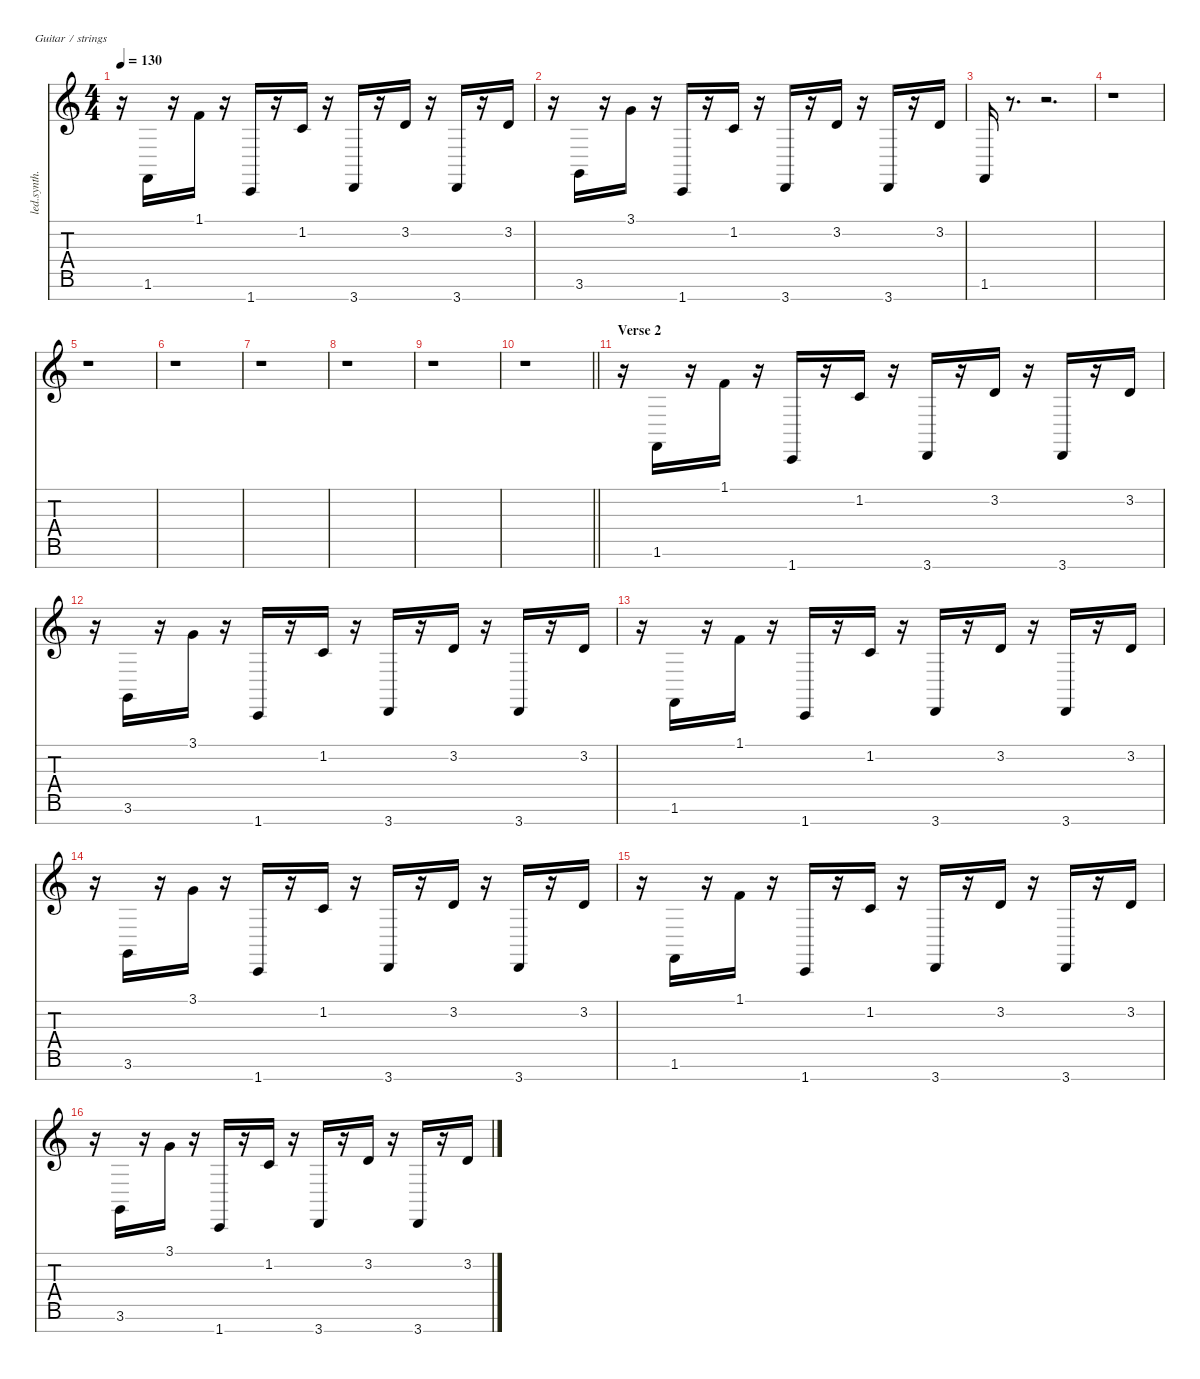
\defaultSystemsLayout 4
\hideDynamics
\bracketExtendMode nobrackets
\otherSystemsTrackNameOrientation horizontal
\track ("Synth 1-RH" "led.synth.") {defaultSystemsLayout 4 instrument lead8bassandlead}
\staff {score tabs}
\tuning (E4 B3 G3 D3 A2 E2 B1)
\ts (4 4)
\tempo 130
\clef g2
\ks c
r.16{dy f beam Down} 1.6.16{beam Up} r.16{beam Up} 1.1.16{beam Up} r.16{beam Up} 1.7.16{beam Up} r.16{beam Up} 1.2.16{beam Up} r.16{beam Up} 3.7.16{beam Up} r.16{beam Up} 3.2.16{beam Up} r.16{beam Up} 3.7.16{beam Up} r.16{beam Up} 3.2.16{beam Up} |
r.16{beam Down} 3.6.16{beam Up} r.16{beam Up} 3.1.16{beam Up} r.16{beam Up} 1.7.16{beam Up} r.16{beam Up} 1.2.16{beam Up} r.16{beam Up} 3.7.16{beam Up} r.16{beam Up} 3.2.16{beam Up} r.16{beam Up} 3.7.16{beam Up} r.16{beam Up} 3.2.16{beam Up} |
1.6.16{beam Up} r.8{d beam Up} r.2{d beam Up} |
r.1{beam Down} |
r.1{beam Down} |
r.1{beam Down} |
r.1{beam Down} |
r.1{beam Down} |
r.1{beam Down} |
\barLineRight lightlight
r.1{beam Down} |
\section ("" "Verse 2")
r.16{beam Down} 1.6.16{beam Up} r.16{beam Up} 1.1.16{beam Up} r.16{beam Up} 1.7.16{beam Up} r.16{beam Up} 1.2.16{beam Up} r.16{beam Up} 3.7.16{beam Up} r.16{beam Up} 3.2.16{beam Up} r.16{beam Up} 3.7.16{beam Up} r.16{beam Up} 3.2.16{beam Up} |
r.16{beam Down} 3.6.16{beam Up} r.16{beam Up} 3.1.16{beam Up} r.16{beam Up} 1.7.16{beam Up} r.16{beam Up} 1.2.16{beam Up} r.16{beam Up} 3.7.16{beam Up} r.16{beam Up} 3.2.16{beam Up} r.16{beam Up} 3.7.16{beam Up} r.16{beam Up} 3.2.16{beam Up} |
r.16{beam Down} 1.6.16{beam Up} r.16{beam Up} 1.1.16{beam Up} r.16{beam Up} 1.7.16{beam Up} r.16{beam Up} 1.2.16{beam Up} r.16{beam Up} 3.7.16{beam Up} r.16{beam Up} 3.2.16{beam Up} r.16{beam Up} 3.7.16{beam Up} r.16{beam Up} 3.2.16{beam Up} |
r.16{beam Down} 3.6.16{beam Up} r.16{beam Up} 3.1.16{beam Up} r.16{beam Up} 1.7.16{beam Up} r.16{beam Up} 1.2.16{beam Up} r.16{beam Up} 3.7.16{beam Up} r.16{beam Up} 3.2.16{beam Up} r.16{beam Up} 3.7.16{beam Up} r.16{beam Up} 3.2.16{beam Up} |
r.16{beam Down} 1.6.16{beam Up} r.16{beam Up} 1.1.16{beam Up} r.16{beam Up} 1.7.16{beam Up} r.16{beam Up} 1.2.16{beam Up} r.16{beam Up} 3.7.16{beam Up} r.16{beam Up} 3.2.16{beam Up} r.16{beam Up} 3.7.16{beam Up} r.16{beam Up} 3.2.16{beam Up} |
r.16{beam Down} 3.6.16{beam Up} r.16{beam Up} 3.1.16{beam Up} r.16{beam Up} 1.7.16{beam Up} r.16{beam Up} 1.2.16{beam Up} r.16{beam Up} 3.7.16{beam Up} r.16{beam Up} 3.2.16{beam Up} r.16{beam Up} 3.7.16{beam Up} r.16{beam Up} 3.2.16{beam Up}
